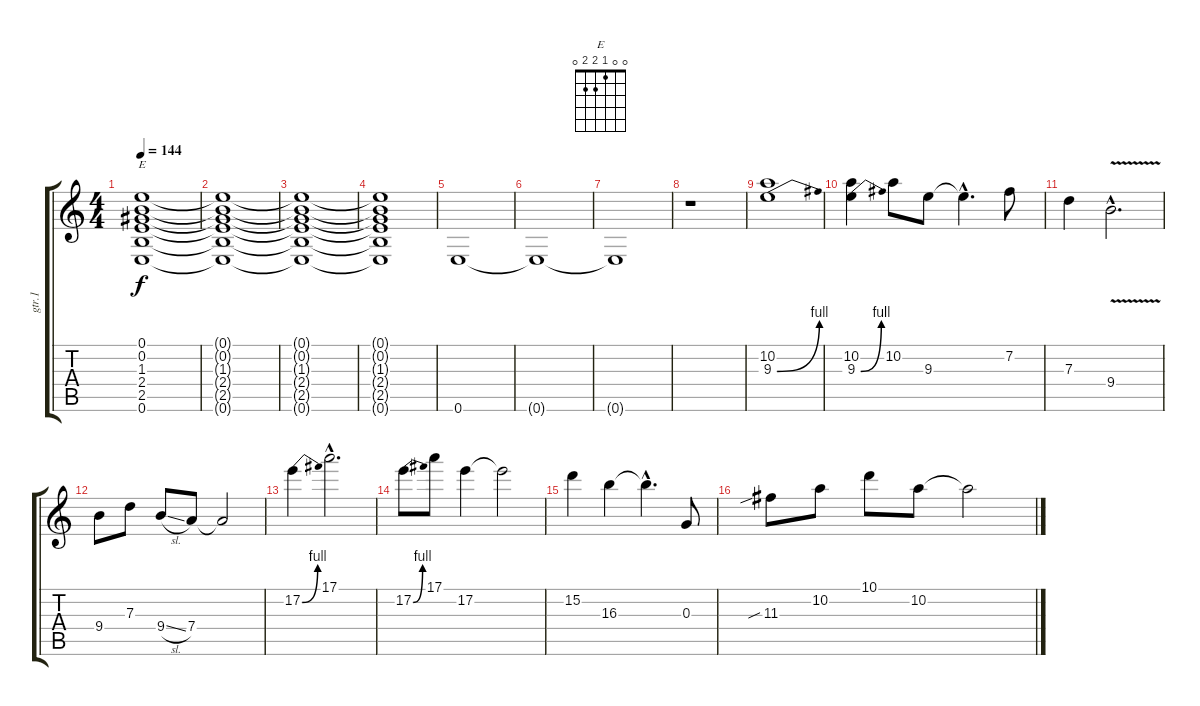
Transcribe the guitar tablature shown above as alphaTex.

\track ("gtr.1" "gtr.1") {instrument distortionguitar}
\staff {score tabs}
\tuning (E4 B3 G3 D3 A2 E2) {hide}
\chord ("E" 0 0 1 2 2 0)
\ts (4 4)
\tempo 144
\clef g2
\ks c
(0.1 0.2 1.3 2.4 2.5 0.6).1{ch "E" dy f} |
(0.1{t} 0.2{t} 1.3{t} 2.4{t} 2.5{t} 0.6{t}).1 |
(0.1{t} 0.2{t} 1.3{t} 2.4{t} 2.5{t} 0.6{t}).1 |
(0.1{t} 0.2{t} 1.3{t} 2.4{t} 2.5{t} 0.6{t}).1 |
0.6.1 |
0.6{t}.1 |
0.6{t}.1 |
r.1 |
(10.2 9.3{be (bend 0 0 60 4)}).1 |
(10.2 9.3{be (bend 0 0 60 4)}).4 10.2.8 9.3.8 9.3{hac t}.4{d} 7.2.8 |
7.3.4 9.4{v hac}.2{d} |
9.4.8 7.3.8 9.4{sl}.8 7.4.8 7.4{t}.2 |
17.2{be (bend 0 0 60 4)}.4 17.1{hac}.2{d} |
17.2{be (bend 0 0 60 4)}.8 17.1.8 17.2.4 17.2{t}.2 |
15.2.4 16.3.4 16.3{hac t}.4{d} 0.3.8 |
11.3{sib}.8 10.2.8 10.1.8 10.2.8 10.2{t}.2
